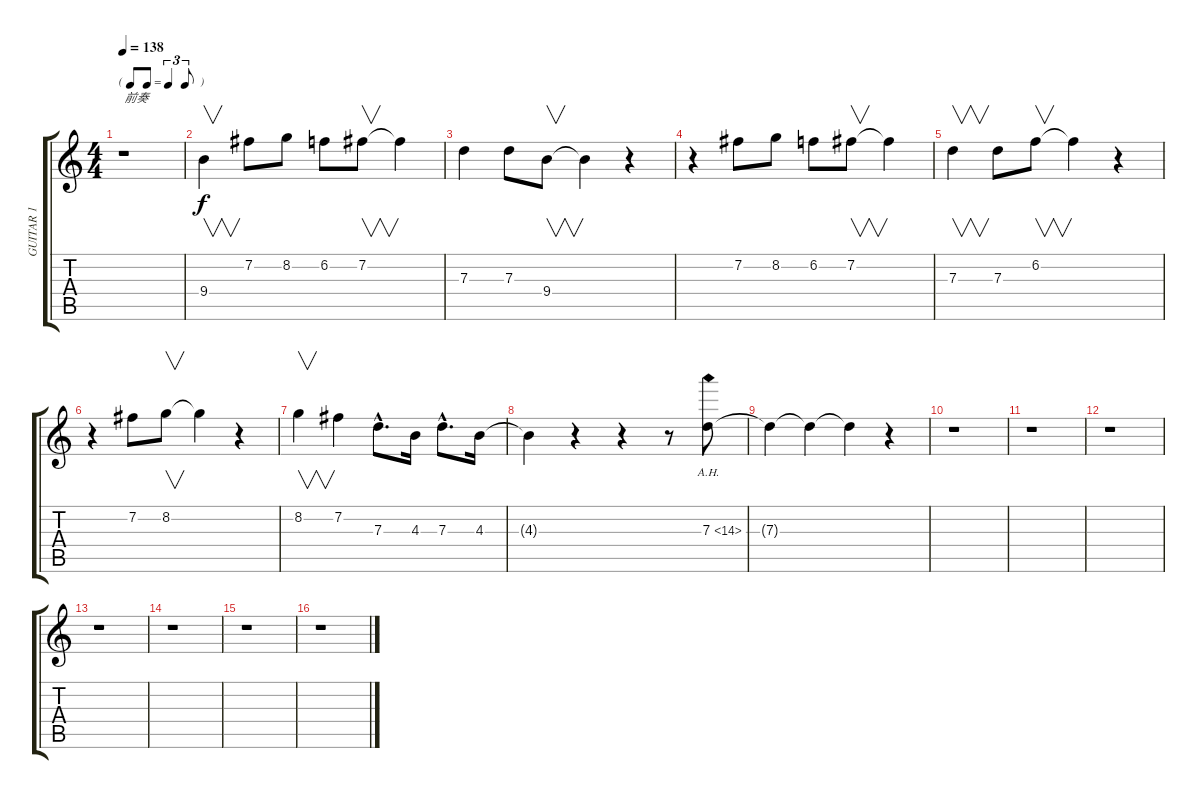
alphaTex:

\track ("GUITAR 1" "GUITAR 1") {instrument overdrivenguitar}
\staff {score tabs}
\tuning (E4 B3 G3 D3 A2 E2) {hide}
\ts (4 4)
\tf triplet8th
\tempo 138
\clef g2
\ks c
r.1{txt "前奏" dy f instrument overdrivenguitar} |
9.4.4{v} 7.2.8 8.2.8 6.2.8 7.2.8{v} 7.2{t}.4 |
7.3.4 7.3.8 9.4.8{v} 9.4{t}.4 r.4 |
r.4 7.2.8 8.2.8 6.2.8 7.2.8{v} 7.2{t}.4 |
7.3.4{v} 7.3.8 6.2.8{v} 6.2{t}.4 r.4 |
r.4 7.2.8 8.2.8{v} 8.2{t}.4 r.4 |
8.2.4{v} 7.2.4 7.3{hac}.8{d} 4.3.16 7.3{hac}.8{d} 4.3.16 |
4.3{t}.4 r.4 r.4 r.8 7.3{ah 7}.8 |
7.3{t}.4 7.3{t}.4 7.3{t}.4 r.4 |
r.1 |
r.1 |
r.1 |
r.1 |
r.1 |
r.1 |
r.1
